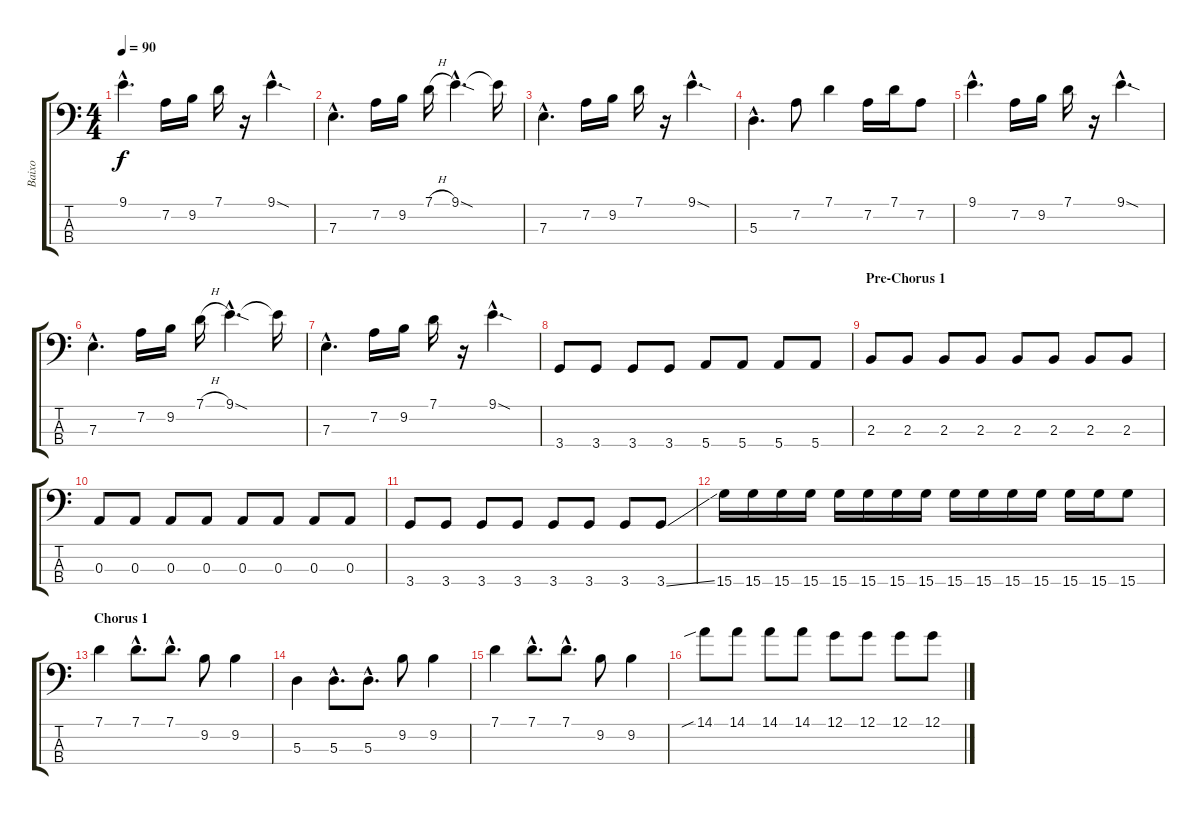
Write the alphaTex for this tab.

\track ("Baixo" "Baixo") {instrument electricbassfinger}
\staff {score tabs}
\tuning (G2 D2 A1 E1) {hide}
\ts (4 4)
\tempo 90
\clef f4
\ks c
9.1{hac}.4{d dy f} 7.2.16 9.2.16 7.1.16 r.16 9.1{sod hac}.4{d} |
7.3{hac}.4{d} 7.2.16 9.2.16 7.1{h}.16 9.1{sod hac}.4{d} 9.1{t}.16 |
7.3{hac}.4{d} 7.2.16 9.2.16 7.1.16 r.16 9.1{sod hac}.4{d} |
5.3{hac}.4{d} 7.2.8 7.1.4 7.2.16 7.1.16 7.2.8 |
9.1{hac}.4{d} 7.2.16 9.2.16 7.1.16 r.16 9.1{sod hac}.4{d} |
7.3{hac}.4{d} 7.2.16 9.2.16 7.1{h}.16 9.1{sod hac}.4{d} 9.1{t}.16 |
7.3{hac}.4{d} 7.2.16 9.2.16 7.1.16 r.16 9.1{sod hac}.4{d} |
3.4.8 3.4.8 3.4.8 3.4.8 5.4.8 5.4.8 5.4.8 5.4.8 |
\section ("" "Pre-Chorus 1")
2.3.8 2.3.8 2.3.8 2.3.8 2.3.8 2.3.8 2.3.8 2.3.8 |
0.3.8 0.3.8 0.3.8 0.3.8 0.3.8 0.3.8 0.3.8 0.3.8 |
3.4.8 3.4.8 3.4.8 3.4.8 3.4.8 3.4.8 3.4.8 3.4{ss}.8 |
15.4.16 15.4.16 15.4.16 15.4.16 15.4.16 15.4.16 15.4.16 15.4.16 15.4.16 15.4.16 15.4.16 15.4.16 15.4.16 15.4.16 15.4.8 |
\section ("" "Chorus 1")
7.1.4 7.1{hac}.8{d} 7.1{hac}.8{d} 9.2.8 9.2.4 |
5.3.4 5.3{hac}.8{d} 5.3{hac}.8{d} 9.2.8 9.2.4 |
7.1.4 7.1{hac}.8{d} 7.1{hac}.8{d} 9.2.8 9.2.4 |
14.1{sib}.8 14.1.8 14.1.8 14.1.8 12.1.8 12.1.8 12.1.8 12.1.8
